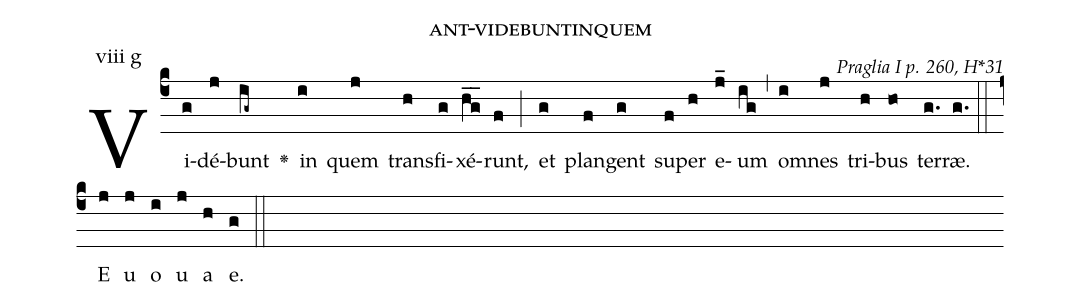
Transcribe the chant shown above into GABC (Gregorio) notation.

name: ant-videbuntinquem;
commentary: Praglia I p. 260, H*31;
annotation: viii g;
%%
(c4) Vi(g)dé(j)bunt(ig~) <v>\greheightstar</v>() in(i) quem(j) tran(h)sfi(g)xé(h_g_)runt,(f) (;) et(g) plan(f)gent(g) su(f)per(h) e(j_)um(ig) (,) om(i)nes(j) tri(h)bus(ho) ter(g.)ræ.(g.) (::)
E(j) u(j) o(i) u(j) a(h) e.(g) (::)
